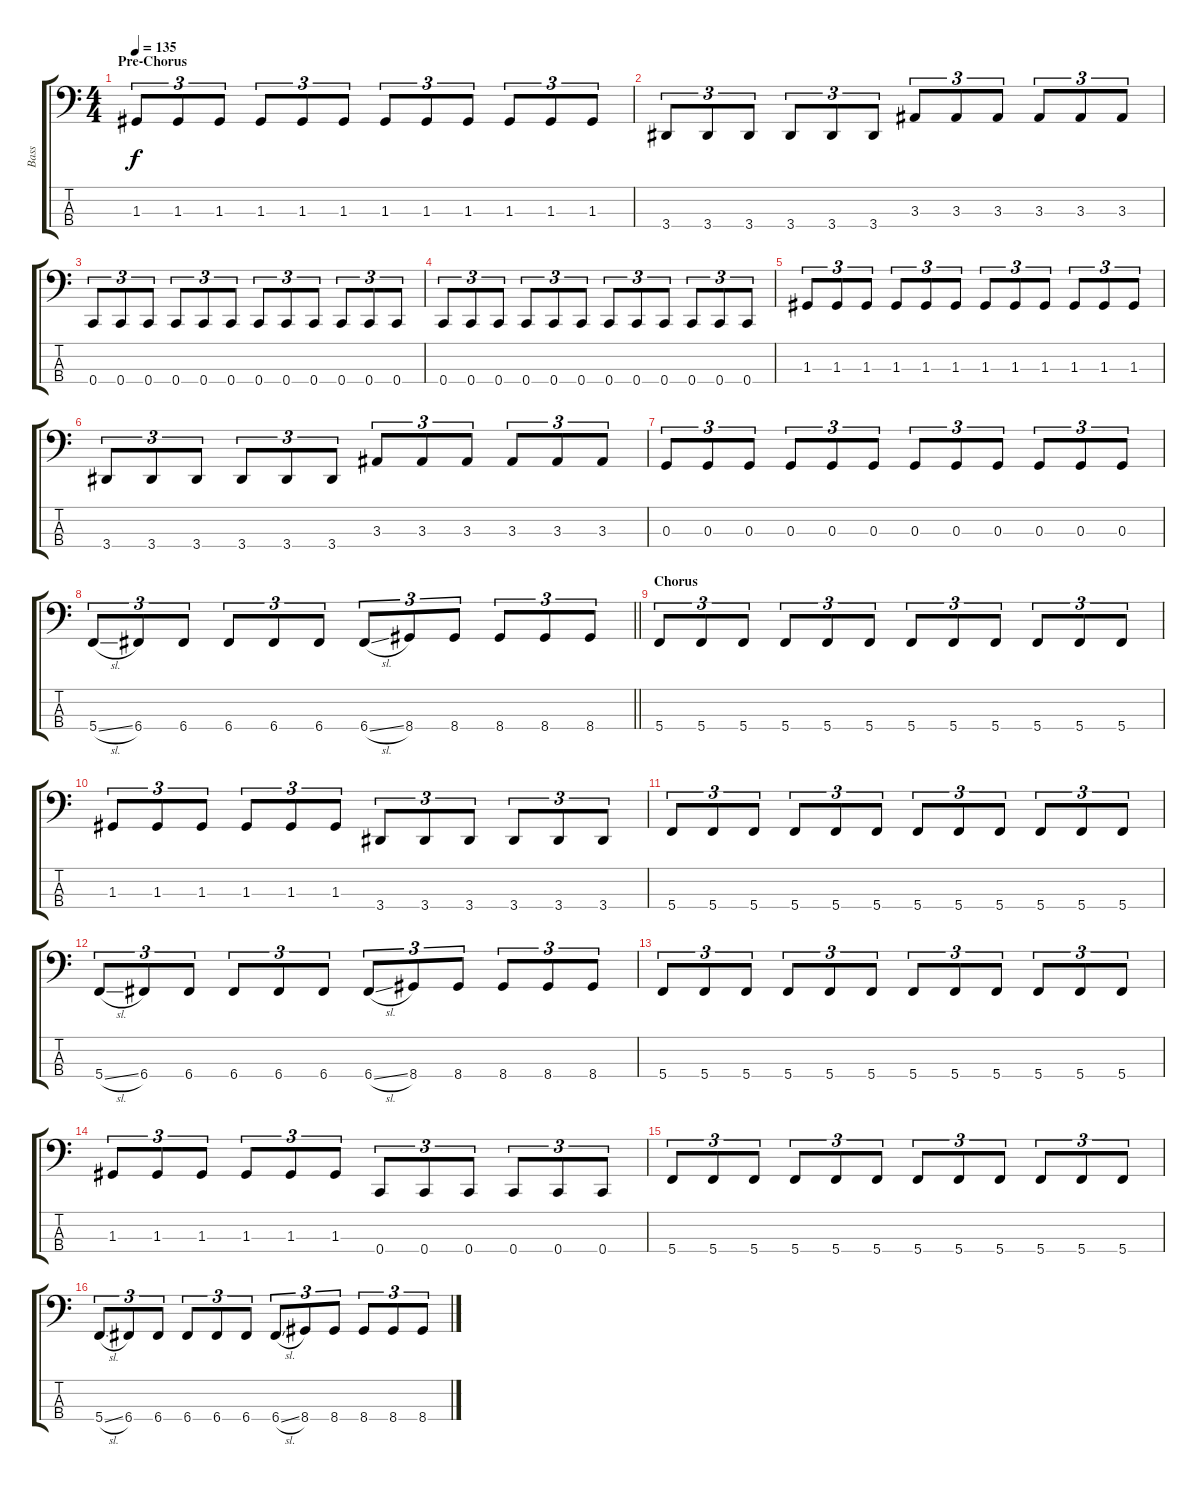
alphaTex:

\track ("Bass" "Bass") {instrument electricbasspick}
\staff {score tabs}
\tuning (F2 C2 G1 C1) {hide}
\ts (4 4)
\section ("" "Pre-Chorus")
\tempo 135
\clef f4
\ks c
1.3.8{tu (3 2) dy f} 1.3.8{tu (3 2)} 1.3.8{tu (3 2)} 1.3.8{tu (3 2)} 1.3.8{tu (3 2)} 1.3.8{tu (3 2)} 1.3.8{tu (3 2)} 1.3.8{tu (3 2)} 1.3.8{tu (3 2)} 1.3.8{tu (3 2)} 1.3.8{tu (3 2)} 1.3.8{tu (3 2)} |
3.4.8{tu (3 2)} 3.4.8{tu (3 2)} 3.4.8{tu (3 2)} 3.4.8{tu (3 2)} 3.4.8{tu (3 2)} 3.4.8{tu (3 2)} 3.3.8{tu (3 2)} 3.3.8{tu (3 2)} 3.3.8{tu (3 2)} 3.3.8{tu (3 2)} 3.3.8{tu (3 2)} 3.3.8{tu (3 2)} |
0.4.8{tu (3 2)} 0.4.8{tu (3 2)} 0.4.8{tu (3 2)} 0.4.8{tu (3 2)} 0.4.8{tu (3 2)} 0.4.8{tu (3 2)} 0.4.8{tu (3 2)} 0.4.8{tu (3 2)} 0.4.8{tu (3 2)} 0.4.8{tu (3 2)} 0.4.8{tu (3 2)} 0.4.8{tu (3 2)} |
0.4.8{tu (3 2)} 0.4.8{tu (3 2)} 0.4.8{tu (3 2)} 0.4.8{tu (3 2)} 0.4.8{tu (3 2)} 0.4.8{tu (3 2)} 0.4.8{tu (3 2)} 0.4.8{tu (3 2)} 0.4.8{tu (3 2)} 0.4.8{tu (3 2)} 0.4.8{tu (3 2)} 0.4.8{tu (3 2)} |
1.3.8{tu (3 2)} 1.3.8{tu (3 2)} 1.3.8{tu (3 2)} 1.3.8{tu (3 2)} 1.3.8{tu (3 2)} 1.3.8{tu (3 2)} 1.3.8{tu (3 2)} 1.3.8{tu (3 2)} 1.3.8{tu (3 2)} 1.3.8{tu (3 2)} 1.3.8{tu (3 2)} 1.3.8{tu (3 2)} |
3.4.8{tu (3 2)} 3.4.8{tu (3 2)} 3.4.8{tu (3 2)} 3.4.8{tu (3 2)} 3.4.8{tu (3 2)} 3.4.8{tu (3 2)} 3.3.8{tu (3 2)} 3.3.8{tu (3 2)} 3.3.8{tu (3 2)} 3.3.8{tu (3 2)} 3.3.8{tu (3 2)} 3.3.8{tu (3 2)} |
0.3.8{tu (3 2)} 0.3.8{tu (3 2)} 0.3.8{tu (3 2)} 0.3.8{tu (3 2)} 0.3.8{tu (3 2)} 0.3.8{tu (3 2)} 0.3.8{tu (3 2)} 0.3.8{tu (3 2)} 0.3.8{tu (3 2)} 0.3.8{tu (3 2)} 0.3.8{tu (3 2)} 0.3.8{tu (3 2)} |
\barLineRight lightlight
5.4{sl}.8{tu (3 2)} 6.4.8{tu (3 2)} 6.4.8{tu (3 2)} 6.4.8{tu (3 2)} 6.4.8{tu (3 2)} 6.4.8{tu (3 2)} 6.4{sl}.8{tu (3 2)} 8.4.8{tu (3 2)} 8.4.8{tu (3 2)} 8.4.8{tu (3 2)} 8.4.8{tu (3 2)} 8.4.8{tu (3 2)} |
\section ("" "Chorus")
5.4.8{tu (3 2)} 5.4.8{tu (3 2)} 5.4.8{tu (3 2)} 5.4.8{tu (3 2)} 5.4.8{tu (3 2)} 5.4.8{tu (3 2)} 5.4.8{tu (3 2)} 5.4.8{tu (3 2)} 5.4.8{tu (3 2)} 5.4.8{tu (3 2)} 5.4.8{tu (3 2)} 5.4.8{tu (3 2)} |
1.3.8{tu (3 2)} 1.3.8{tu (3 2)} 1.3.8{tu (3 2)} 1.3.8{tu (3 2)} 1.3.8{tu (3 2)} 1.3.8{tu (3 2)} 3.4.8{tu (3 2)} 3.4.8{tu (3 2)} 3.4.8{tu (3 2)} 3.4.8{tu (3 2)} 3.4.8{tu (3 2)} 3.4.8{tu (3 2)} |
5.4.8{tu (3 2)} 5.4.8{tu (3 2)} 5.4.8{tu (3 2)} 5.4.8{tu (3 2)} 5.4.8{tu (3 2)} 5.4.8{tu (3 2)} 5.4.8{tu (3 2)} 5.4.8{tu (3 2)} 5.4.8{tu (3 2)} 5.4.8{tu (3 2)} 5.4.8{tu (3 2)} 5.4.8{tu (3 2)} |
5.4{sl}.8{tu (3 2)} 6.4.8{tu (3 2)} 6.4.8{tu (3 2)} 6.4.8{tu (3 2)} 6.4.8{tu (3 2)} 6.4.8{tu (3 2)} 6.4{sl}.8{tu (3 2)} 8.4.8{tu (3 2)} 8.4.8{tu (3 2)} 8.4.8{tu (3 2)} 8.4.8{tu (3 2)} 8.4.8{tu (3 2)} |
5.4.8{tu (3 2)} 5.4.8{tu (3 2)} 5.4.8{tu (3 2)} 5.4.8{tu (3 2)} 5.4.8{tu (3 2)} 5.4.8{tu (3 2)} 5.4.8{tu (3 2)} 5.4.8{tu (3 2)} 5.4.8{tu (3 2)} 5.4.8{tu (3 2)} 5.4.8{tu (3 2)} 5.4.8{tu (3 2)} |
1.3.8{tu (3 2)} 1.3.8{tu (3 2)} 1.3.8{tu (3 2)} 1.3.8{tu (3 2)} 1.3.8{tu (3 2)} 1.3.8{tu (3 2)} 0.4.8{tu (3 2)} 0.4.8{tu (3 2)} 0.4.8{tu (3 2)} 0.4.8{tu (3 2)} 0.4.8{tu (3 2)} 0.4.8{tu (3 2)} |
5.4.8{tu (3 2)} 5.4.8{tu (3 2)} 5.4.8{tu (3 2)} 5.4.8{tu (3 2)} 5.4.8{tu (3 2)} 5.4.8{tu (3 2)} 5.4.8{tu (3 2)} 5.4.8{tu (3 2)} 5.4.8{tu (3 2)} 5.4.8{tu (3 2)} 5.4.8{tu (3 2)} 5.4.8{tu (3 2)} |
5.4{sl}.8{tu (3 2)} 6.4.8{tu (3 2)} 6.4.8{tu (3 2)} 6.4.8{tu (3 2)} 6.4.8{tu (3 2)} 6.4.8{tu (3 2)} 6.4{sl}.8{tu (3 2)} 8.4.8{tu (3 2)} 8.4.8{tu (3 2)} 8.4.8{tu (3 2)} 8.4.8{tu (3 2)} 8.4.8{tu (3 2)}
